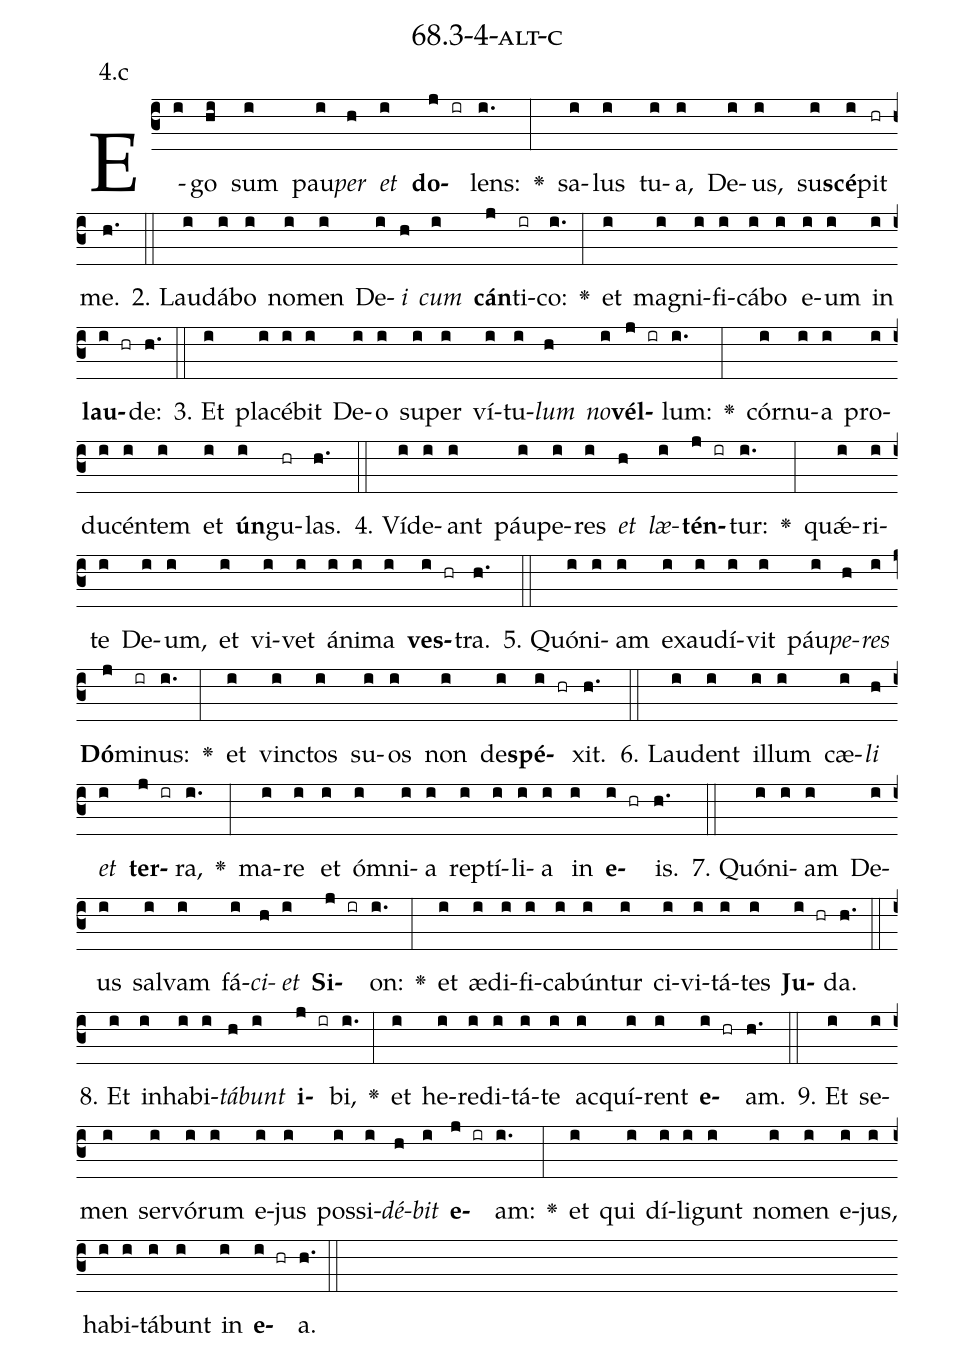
name: 68.3-4-alt-c;
annotation: 4.c;
%%
(c3)E(i)go(hi) sum(i) pau(i)<i>per</i>(h) <i>et</i>(i) <b>do</b>(j ir)lens:(i.) <v>\greheightstar</v>(:) sa(i)lus(i) tu(i)a,(i) De(i)us,(i) su(i)<b>scé</b>(i)pit(hr) me.(h.) (::)
2. Lau(i)dá(i)bo(i) no(i)men(i) De(i)<i>i</i>(h) <i>cum</i>(i) <b>cán</b>(j)ti(ir)co:(i.) <v>\greheightstar</v>(:) et(i) ma(i)gni(i)fi(i)cá(i)bo(i) e(i)um(i) in(i) <b>lau</b>(i hr)de:(h.) (::)
3. Et(i) pla(i)cé(i)bit(i) De(i)o(i) su(i)per(i) ví(i)tu(i)<i>lum</i>(h) <i>no</i>(i)<b>vél</b>(j ir)lum:(i.) <v>\greheightstar</v>(:) cór(i)nu(i)a(i) pro(i)du(i)cén(i)tem(i) et(i) <b>ún</b>(i)gu(hr)las.(h.) (::)
4. Ví(i)de(i)ant(i) páu(i)pe(i)res(i) <i>et</i>(h) <i>læ</i>(i)<b>tén</b>(j ir)tur:(i.) <v>\greheightstar</v>(:) quǽ(i)ri(i)te(i) De(i)um,(i) et(i) vi(i)vet(i) á(i)ni(i)ma(i) <b>ves</b>(i hr)tra.(h.) (::)
5. Quón(i)i(i)am(i) ex(i)au(i)dí(i)vit(i) páu(i)<i>pe</i>(h)<i>res</i>(i) <b>Dó</b>(j)mi(ir)nus:(i.) <v>\greheightstar</v>(:) et(i) vinc(i)tos(i) su(i)os(i) non(i) de(i)<b>spé</b>(i hr)xit.(h.) (::)
6. Lau(i)dent(i) il(i)lum(i) cæ(i)<i>li</i>(h) <i>et</i>(i) <b>ter</b>(j ir)ra,(i.) <v>\greheightstar</v>(:) ma(i)re(i) et(i) óm(i)ni(i)a(i) rep(i)tí(i)li(i)a(i) in(i) <b>e</b>(i hr)is.(h.) (::)
7. Quón(i)i(i)am(i) De(i)us(i) sal(i)vam(i) fá(i)<i>ci</i>(h)<i>et</i>(i) <b>Si</b>(j ir)on:(i.) <v>\greheightstar</v>(:) et(i) æ(i)di(i)fi(i)ca(i)bún(i)tur(i) ci(i)vi(i)tá(i)tes(i) <b>Ju</b>(i hr)da.(h.) (::)
8. Et(i) in(i)ha(i)bi(i)<i>tá</i>(h)<i>bunt</i>(i) <b>i</b>(j ir)bi,(i.) <v>\greheightstar</v>(:) et(i) he(i)re(i)di(i)tá(i)te(i) ac(i)quí(i)rent(i) <b>e</b>(i hr)am.(h.) (::)
9. Et(i) se(i)men(i) ser(i)vó(i)rum(i) e(i)jus(i) pos(i)si(i)<i>dé</i>(h)<i>bit</i>(i) <b>e</b>(j ir)am:(i.) <v>\greheightstar</v>(:) et(i) qui(i) dí(i)li(i)gunt(i) no(i)men(i) e(i)jus,(i) ha(i)bi(i)tá(i)bunt(i) in(i) <b>e</b>(i hr)a.(h.) (::)
